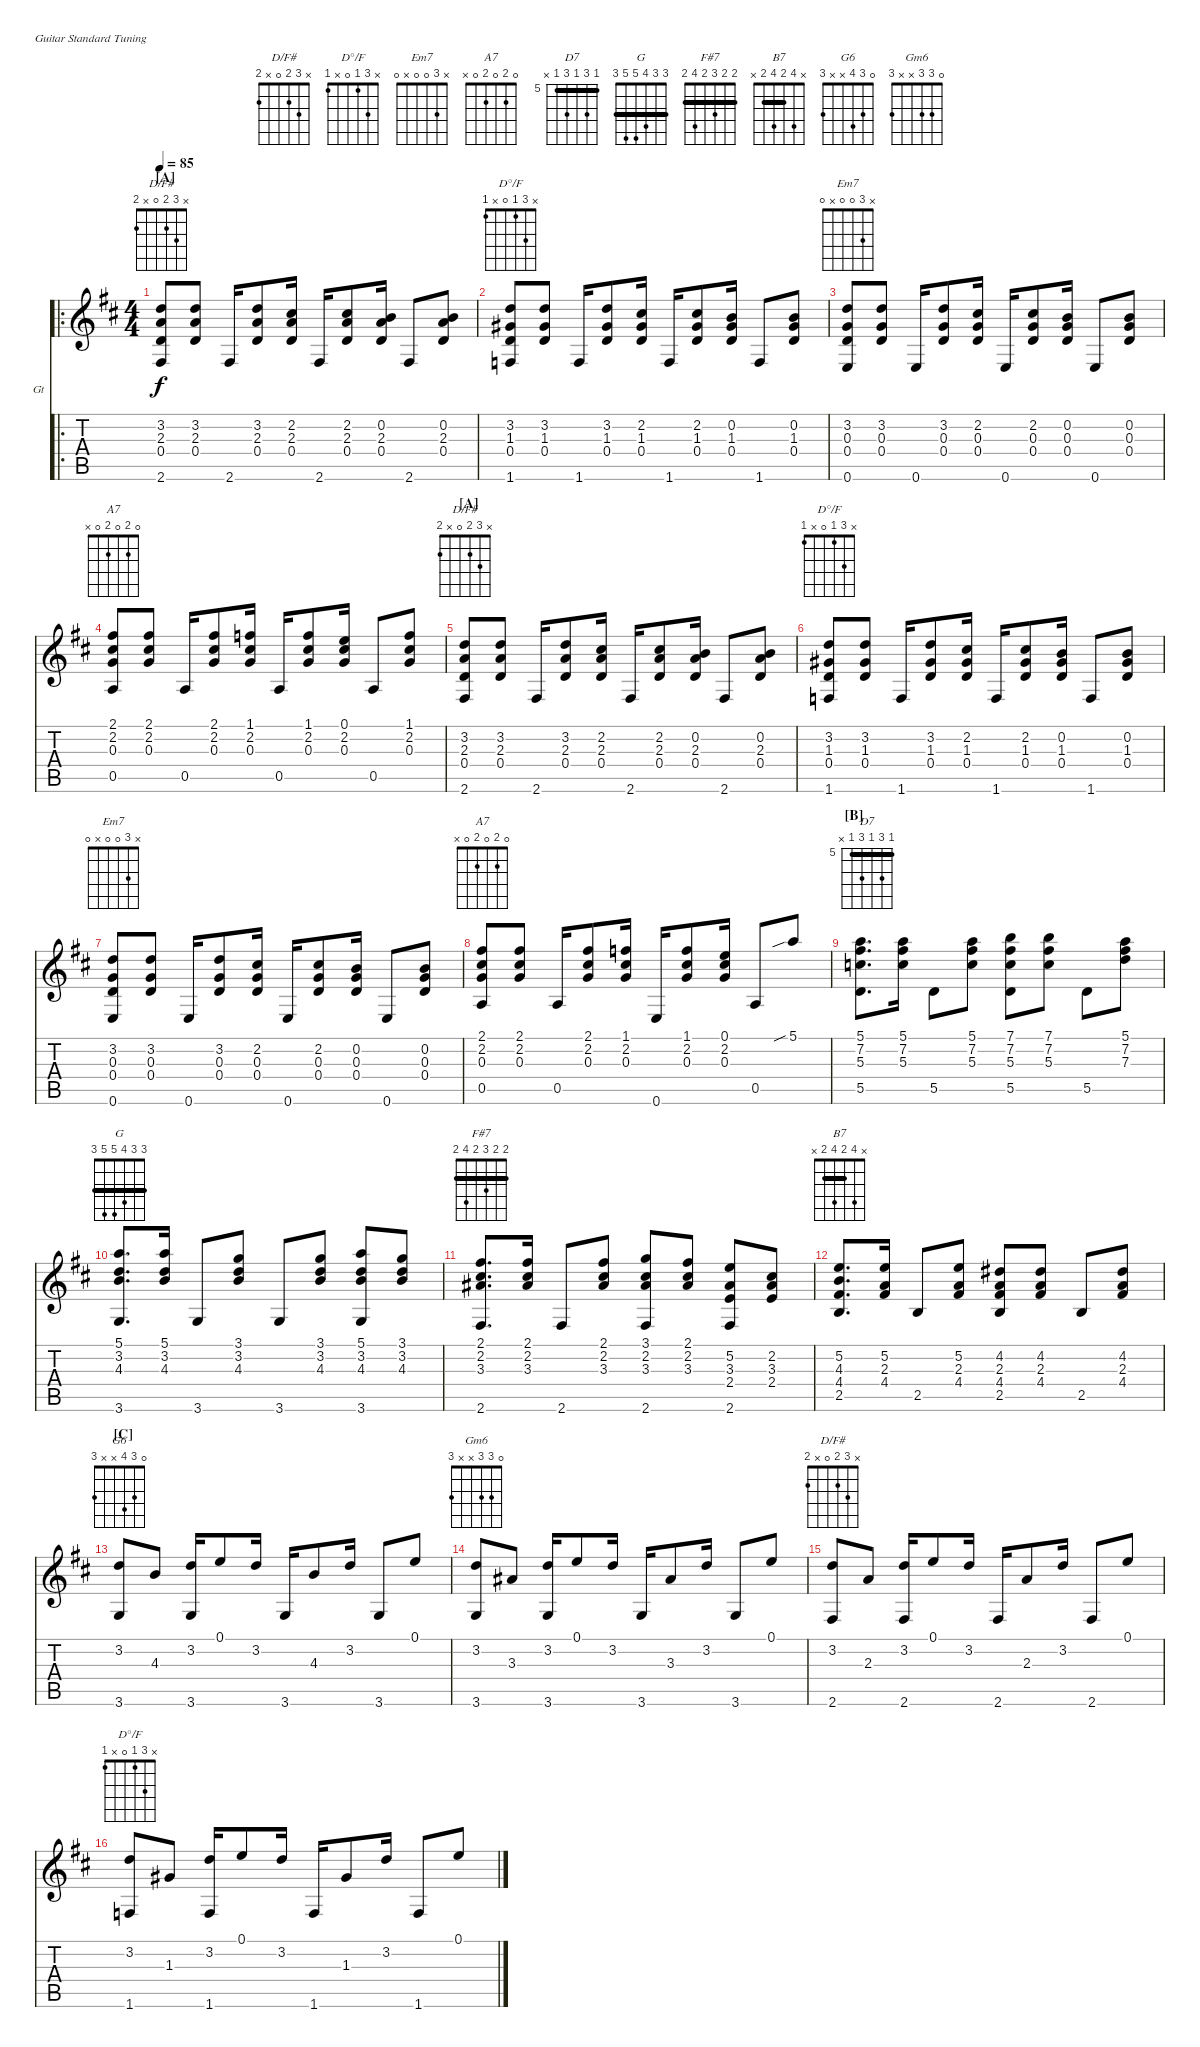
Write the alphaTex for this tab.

\bracketExtendMode nobrackets
\firstSystemTrackNameOrientation horizontal
\otherSystemsTrackNameOrientation horizontal
\chordDiagramsInScore
\track ("Guitar" "Gt") {instrument acousticguitarsteel}
\staff {score tabs}
\tuning (E4 B3 G3 D3 A2 E2)
\chord ("D/F#" x 3 2 0 x 2)
\chord ("D°/F" x 3 1 0 x 1)
\chord ("Em7" x 3 0 0 x 0)
\chord ("A7" 0 2 0 2 0 x)
\chord ("D7" 5 7 5 7 5 x) {firstfret 5 barre (5 5)}
\chord ("G" 3 3 4 5 5 3) {barre (3 3)}
\chord ("F#7" 2 2 3 2 4 2) {barre (2 2 2)}
\chord ("B7" x 4 2 4 2 x) {barre 2}
\chord ("G6" 0 3 4 x x 3)
\chord ("Gm6" 0 3 3 x x 3)
\ro
\ts (4 4)
\beaming (8 2 2 2 2)
\section ("A" "")
\tempo 85
\clef g2
\ks d
(3.2 2.3 0.4 2.6).8{ch "D/F#" dy f instrument acousticguitarsteel} (3.2 2.3 0.4).8 2.6.16 (3.2 2.3 0.4).8 (2.2 2.3 0.4).16 2.6.16 (2.2 2.3 0.4).8 (0.2 2.3 0.4).16 2.6.8 (0.2 2.3 0.4).8 |
(3.2 1.3 0.4 1.6).8{ch "D°/F"} (3.2 1.3 0.4).8 1.6.16 (3.2 1.3 0.4).8 (2.2 1.3 0.4).16 1.6.16 (2.2 1.3 0.4).8 (0.2 1.3 0.4).16 1.6.8 (0.2 1.3 0.4).8 |
(3.2 0.3 0.4 0.6).8{ch "Em7"} (3.2 0.3 0.4).8 0.6.16 (3.2 0.3 0.4).8 (2.2 0.3 0.4).16 0.6.16 (2.2 0.3 0.4).8 (0.2 0.3 0.4).16 0.6.8 (0.2 0.3 0.4).8 |
(2.1 2.2 0.3 0.5).8{ch "A7"} (2.1 2.2 0.3).8 0.5.16 (2.1 2.2 0.3).8 (1.1 2.2 0.3).16 0.5.16 (1.1 2.2 0.3).8 (0.1 2.2 0.3).16 0.5.8 (1.1 2.2 0.3).8 |
\section ("A" "")
(3.2 2.3 0.4 2.6).8{ch "D/F#"} (3.2 2.3 0.4).8 2.6.16 (3.2 2.3 0.4).8 (2.2 2.3 0.4).16 2.6.16 (2.2 2.3 0.4).8 (0.2 2.3 0.4).16 2.6.8 (0.2 2.3 0.4).8 |
(3.2 1.3 0.4 1.6).8{ch "D°/F"} (3.2 1.3 0.4).8 1.6.16 (3.2 1.3 0.4).8 (2.2 1.3 0.4).16 1.6.16 (2.2 1.3 0.4).8 (0.2 1.3 0.4).16 1.6.8 (0.2 1.3 0.4).8 |
(3.2 0.3 0.4 0.6).8{ch "Em7"} (3.2 0.3 0.4).8 0.6.16 (3.2 0.3 0.4).8 (2.2 0.3 0.4).16 0.6.16 (2.2 0.3 0.4).8 (0.2 0.3 0.4).16 0.6.8 (0.2 0.3 0.4).8 |
(2.1 2.2 0.3 0.5).8{ch "A7"} (2.1 2.2 0.3).8 0.5.16 (2.1 2.2 0.3).8 (1.1 2.2 0.3).16 0.6.16 (1.1 2.2 0.3).8 (0.1 2.2 0.3).16 0.5.8 5.1{sib}.8 |
\section ("B" "")
(5.1 7.2 5.3 5.5).8{d ch "D7"} (5.1 7.2 5.3).16 5.5.8 (5.1 7.2 5.3).8 (7.1 7.2 5.3 5.5).8 (7.1 7.2 5.3).8 5.5.8 (5.1 7.2 7.3).8 |
(5.1 3.2 4.3 3.6).8{d ch "G"} (5.1 3.2 4.3).16 3.6.8 (3.1 3.2 4.3).8 3.6.8 (3.1 3.2 4.3).8 (5.1 3.2 4.3 3.6).8 (3.1 3.2 4.3).8 |
(2.1 2.2 3.3 2.6).8{d ch "F#7"} (2.1 2.2 3.3).16 2.6.8 (2.1 2.2 3.3).8 (3.1 2.2 3.3 2.6).8 (2.1 2.2 3.3).8 (5.2 3.3 2.4 2.6).8 (2.2 3.3 2.4).8 |
(5.2 4.3 4.4 2.5).8{d ch "B7"} (5.2 2.3 4.4).16 2.5.8 (5.2 2.3 4.4).8 (4.2 2.3 4.4 2.5).8 (4.2 2.3 4.4).8 2.5.8 (4.2 2.3 4.4).8 |
\section ("C" "")
(3.2 3.6).8{ch "G6"} 4.3.8 (3.2 3.6).16 0.1.8 3.2.16 3.6.16 4.3.8 3.2.16 3.6.8 0.1.8 |
(3.2 3.6).8{ch "Gm6"} 3.3.8 (3.2 3.6).16 0.1.8 3.2.16 3.6.16 3.3.8 3.2.16 3.6.8 0.1.8 |
(3.2 2.6).8{ch "D/F#"} 2.3.8 (3.2 2.6).16 0.1.8 3.2.16 2.6.16 2.3.8 3.2.16 2.6.8 0.1.8 |
(3.2 1.6).8{ch "D°/F"} 1.3.8 (3.2 1.6).16 0.1.8 3.2.16 1.6.16 1.3.8 3.2.16 1.6.8 0.1.8
